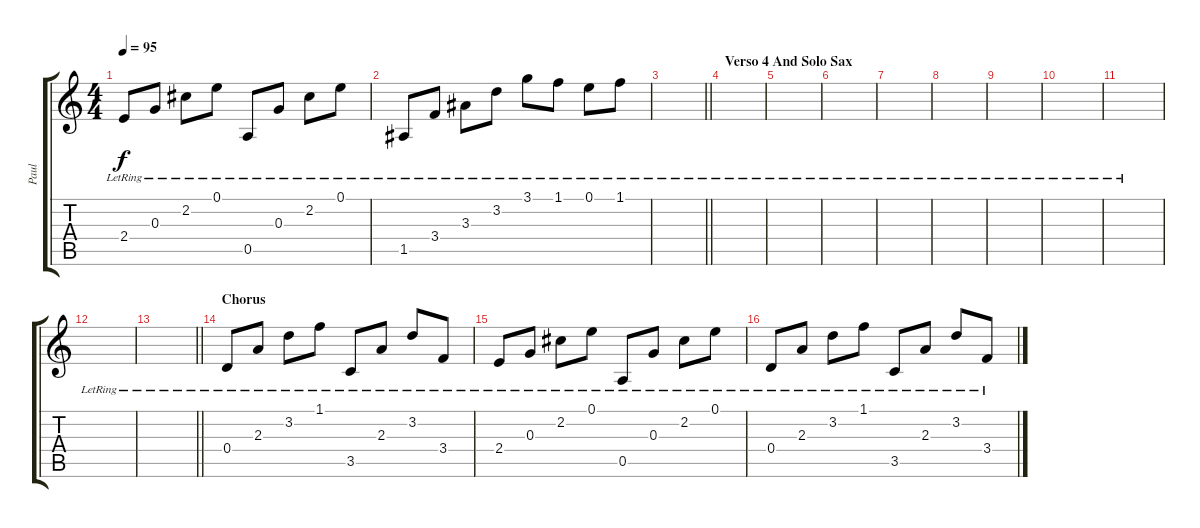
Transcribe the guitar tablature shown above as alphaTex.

\track ("Paul" "Paul") {instrument acousticguitarsteel}
\staff {score tabs}
\tuning (E4 B3 G3 D3 A2 E2) {hide}
\ts (4 4)
\tempo 95
\clef g2
\ks c
2.4{lr}.8{dy f} 0.3{lr}.8 2.2{lr}.8 0.1{lr}.8 0.5{lr}.8 0.3{lr}.8 2.2{lr}.8 0.1{lr}.8 |
1.5{lr}.8 3.4{lr}.8 3.3{lr}.8 3.2{lr}.8 3.1{lr}.8 1.1{lr}.8 0.1{lr}.8 1.1{lr}.8 |
\barLineRight lightlight
|
\section ("" "Verso 4 And Solo Sax")
|
|
|
|
|
|
|
|
|
\barLineRight lightlight
|
\section ("" "Chorus")
0.4{lr}.8 2.3{lr}.8 3.2{lr}.8 1.1{lr}.8 3.5{lr}.8 2.3{lr}.8 3.2{lr}.8 3.4{lr}.8 |
2.4{lr}.8 0.3{lr}.8 2.2{lr}.8 0.1{lr}.8 0.5{lr}.8 0.3{lr}.8 2.2{lr}.8 0.1{lr}.8 |
0.4{lr}.8 2.3{lr}.8 3.2{lr}.8 1.1{lr}.8 3.5{lr}.8 2.3{lr}.8 3.2{lr}.8 3.4{lr}.8
